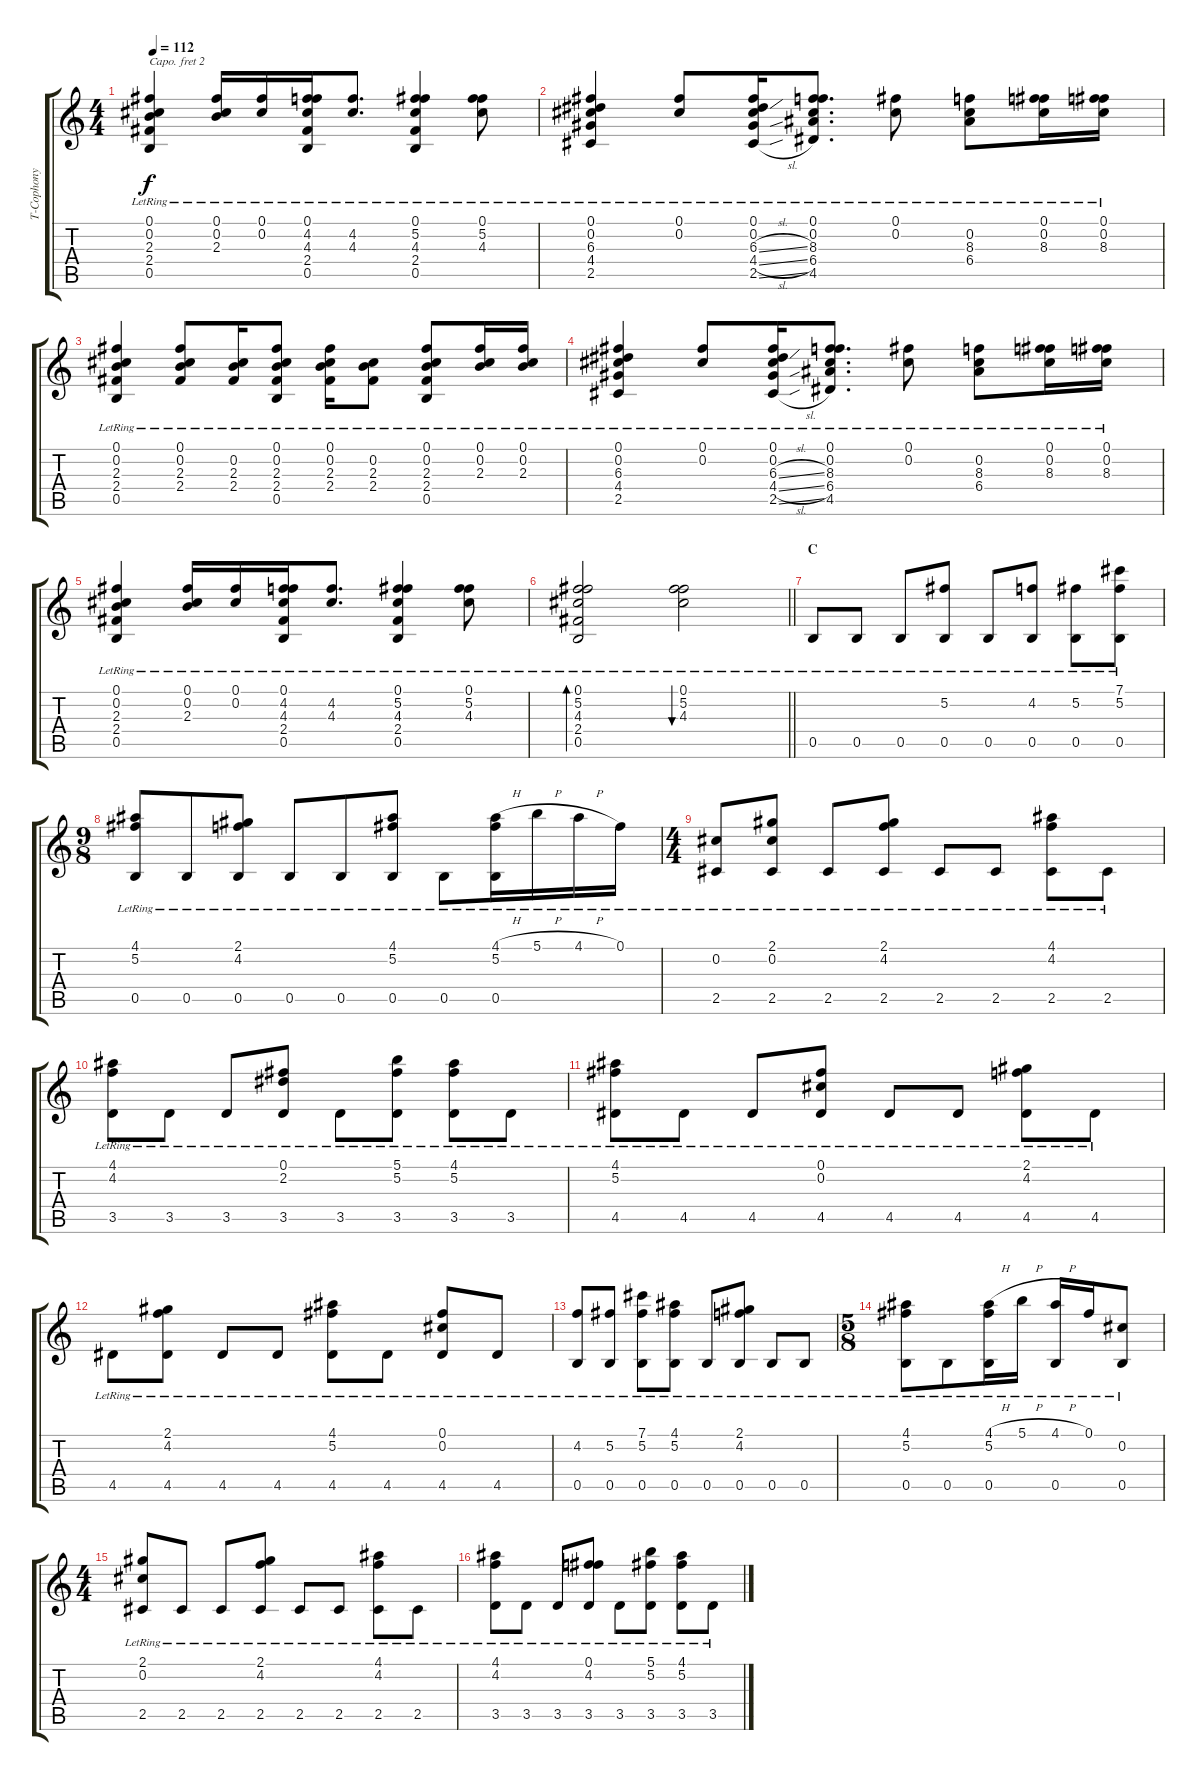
\track ("T-Cophony" "T-Cophony") {instrument acousticguitarsteel}
\staff {score tabs}
\capo 2
\tuning (E4 B3 G3 D3 A2 E2) {hide}
\ts (4 4)
\tempo 112
\clef g2
\ks c
(0.1{lr} 0.2{lr} 2.3{lr} 2.4{lr} 0.5{lr}).4{dy f} (0.1{lr} 0.2{lr} 2.3{lr}).16 (0.1{lr} 0.2{lr}).16 (0.1{lr} 4.2{lr} 4.3{lr} 2.4{lr} 0.5{lr}).16 (4.2{lr} 4.3{lr}).8{d} (0.1{lr} 5.2{lr} 4.3{lr} 2.4{lr} 0.5{lr}).4 (0.1{lr} 5.2{lr} 4.3{lr}).8 |
(0.1{lr} 0.2{lr} 6.3{lr} 4.4{lr} 2.5{lr}).4 (0.1{lr} 0.2{lr}).8 (0.1{lr} 0.2{lr} 6.3{sl lr} 4.4{sl lr} 2.5{sl lr}).16 (0.1{lr} 0.2{lr} 8.3{lr} 6.4{lr} 4.5{lr}).8{d} (0.1{lr} 0.2{lr}).8 (0.2{lr} 8.3{lr} 6.4{lr}).8 (0.1{lr} 0.2{lr} 8.3{lr}).16 (0.1{lr} 0.2{lr} 8.3{lr}).16 |
(0.1{lr} 0.2{lr} 2.3{lr} 2.4{lr} 0.5{lr}).4 (0.1{lr} 0.2{lr} 2.3{lr} 2.4{lr}).8 (0.2{lr} 2.3{lr} 2.4{lr}).16 (0.1{lr} 0.2{lr} 2.3{lr} 2.4{lr} 0.5{lr}).8 (0.1{lr} 0.2{lr} 2.3{lr} 2.4{lr}).16 (0.2{lr} 2.3{lr} 2.4{lr}).8 (0.1{lr} 0.2{lr} 2.3{lr} 2.4{lr} 0.5{lr}).8 (0.1{lr} 0.2{lr} 2.3{lr}).16 (0.1{lr} 0.2{lr} 2.3{lr}).16 |
(0.1{lr} 0.2{lr} 6.3{lr} 4.4{lr} 2.5{lr}).4 (0.1{lr} 0.2{lr}).8 (0.1{lr} 0.2{lr} 6.3{sl lr} 4.4{sl lr} 2.5{sl lr}).16 (0.1{lr} 0.2{lr} 8.3{lr} 6.4{lr} 4.5{lr}).8{d} (0.1{lr} 0.2{lr}).8 (0.2{lr} 8.3{lr} 6.4{lr}).8 (0.1{lr} 0.2{lr} 8.3{lr}).16 (0.1{lr} 0.2{lr} 8.3{lr}).16 |
(0.1{lr} 0.2{lr} 2.3{lr} 2.4{lr} 0.5{lr}).4 (0.1{lr} 0.2{lr} 2.3{lr}).16 (0.1{lr} 0.2{lr}).16 (0.1{lr} 4.2{lr} 4.3{lr} 2.4{lr} 0.5{lr}).16 (4.2{lr} 4.3{lr}).8{d} (0.1{lr} 5.2{lr} 4.3{lr} 2.4{lr} 0.5{lr}).4 (0.1{lr} 5.2{lr} 4.3{lr}).8 |
\barLineRight lightlight
(0.1{lr} 5.2{lr} 4.3{lr} 2.4{lr} 0.5{lr}).2{bd 120} (0.1 5.2{lr} 4.3).2{bu 120} |
\section ("" "C")
0.5{lr}.8 0.5{lr}.8 0.5{lr}.8 (5.2{lr} 0.5{lr}).8 0.5{lr}.8 (4.2{lr} 0.5{lr}).8 (5.2{lr} 0.5{lr}).8 (7.1{lr} 5.2{lr} 0.5{lr}).8 |
\ts (9 8)
(4.1{lr} 5.2{lr} 0.5{lr}).8 0.5{lr}.8 (2.1{lr} 4.2{lr} 0.5{lr}).8 0.5{lr}.8 0.5{lr}.8 (4.1{lr} 5.2{lr} 0.5{lr}).8 0.5{lr}.8 (4.1{h lr} 5.2{lr} 0.5{lr}).16 5.1{h lr}.16 4.1{h lr}.16 0.1{lr}.16 |
\ts (4 4)
(0.2{lr} 2.5{lr}).8 (2.1{lr} 0.2{lr} 2.5{lr}).8 2.5{lr}.8 (2.1{lr} 4.2{lr} 2.5{lr}).8 2.5{lr}.8 2.5{lr}.8 (4.1{lr} 4.2{lr} 2.5{lr}).8 2.5{lr}.8 |
(4.1{lr} 4.2{lr} 3.5{lr}).8 3.5{lr}.8 3.5{lr}.8 (0.1{lr} 2.2{lr} 3.5{lr}).8 3.5{lr}.8 (5.1{lr} 5.2{lr} 3.5{lr}).8 (4.1{lr} 5.2{lr} 3.5{lr}).8 3.5{lr}.8 |
(4.1{lr} 5.2{lr} 4.5{lr}).8 4.5{lr}.8 4.5{lr}.8 (0.1{lr} 0.2{lr} 4.5{lr}).8 4.5{lr}.8 4.5{lr}.8 (2.1{lr} 4.2{lr} 4.5{lr}).8 4.5{lr}.8 |
4.5{lr}.8 (2.1{lr} 4.2{lr} 4.5{lr}).8 4.5{lr}.8 4.5{lr}.8 (4.1{lr} 5.2{lr} 4.5{lr}).8 4.5{lr}.8 (0.1{lr} 0.2{lr} 4.5{lr}).8 4.5{lr}.8 |
(4.2{lr} 0.5{lr}).8 (5.2{lr} 0.5{lr}).8 (7.1{lr} 5.2{lr} 0.5{lr}).8 (4.1{lr} 5.2{lr} 0.5{lr}).8 0.5{lr}.8 (2.1{lr} 4.2{lr} 0.5{lr}).8 0.5{lr}.8 0.5{lr}.8 |
\ts (5 8)
(4.1{lr} 5.2{lr} 0.5{lr}).8 0.5{lr}.8 (4.1{h lr} 5.2{lr} 0.5{lr}).16 5.1{h lr}.16 (4.1{h lr} 0.5{lr}).16 0.1{lr}.16 (0.2{lr} 0.5{lr}).8 |
\ts (4 4)
(2.1{lr} 0.2{lr} 2.5{lr}).8 2.5{lr}.8 2.5{lr}.8 (2.1{lr} 4.2{lr} 2.5{lr}).8 2.5{lr}.8 2.5{lr}.8 (4.1{lr} 4.2{lr} 2.5{lr}).8 2.5{lr}.8 |
(4.1{lr} 4.2{lr} 3.5{lr}).8 3.5{lr}.8 3.5{lr}.8 (0.1{lr} 4.2{lr} 3.5{lr}).8 3.5{lr}.8 (5.1{lr} 5.2{lr} 3.5{lr}).8 (4.1{lr} 5.2{lr} 3.5{lr}).8 3.5{lr}.8
